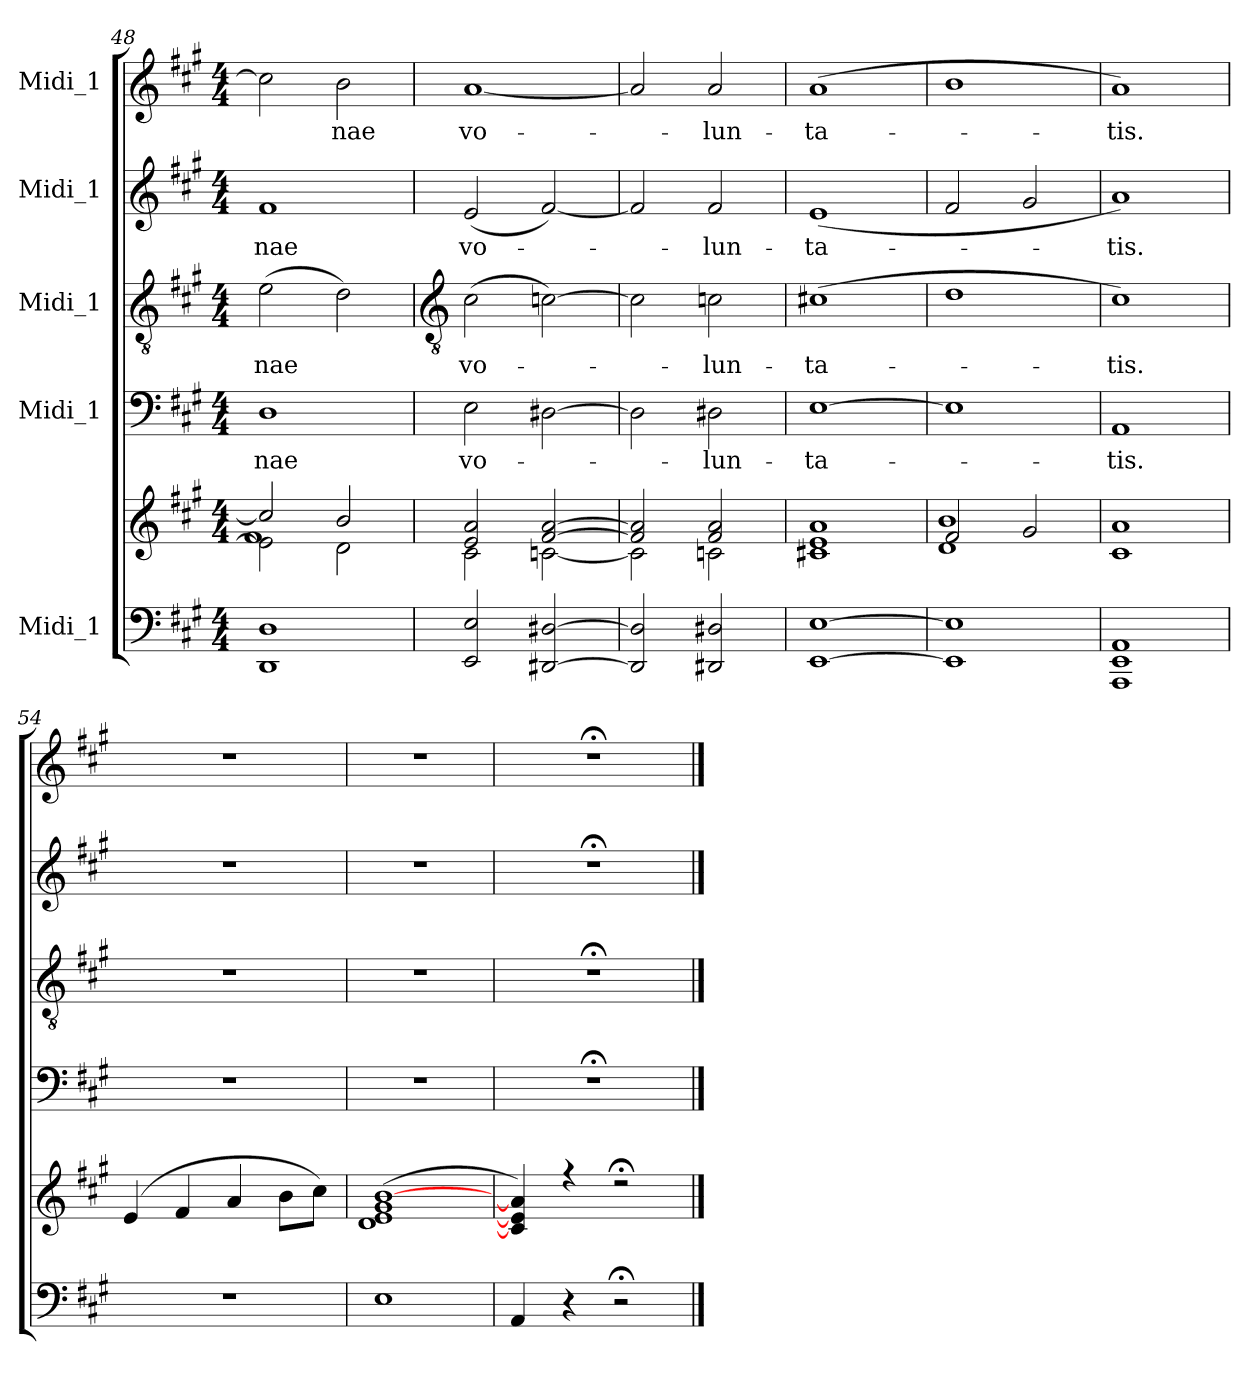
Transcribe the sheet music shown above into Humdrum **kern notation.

**kern	**kern	**kern	**text	**kern	**text	**kern	**text	**kern	**text
*part5	*part5	*part4	*part4	*part3	*part3	*part2	*part2	*part1	*part1
*staff6	*staff5	*staff4	*staff4	*staff3	*staff3	*staff2	*staff2	*staff1	*staff1
*I"Midi_1	*	*I"Midi_1	*	*I"Midi_1	*	*I"Midi_1	*	*I"Midi_1	*
*clefF4	*clefG2	*clefF4	*	*clefGv2	*	*clefG2	*	*clefG2	*
*k[f#c#g#]	*k[f#c#g#]	*k[f#c#g#]	*	*k[f#c#g#]	*	*k[f#c#g#]	*	*k[f#c#g#]	*
*A:	*A:	*A:	*	*A:	*	*A:	*	*A:	*
*M4/4	*M4/4	*M4/4	*	*M4/4	*	*M4/4	*	*M4/4	*
=48	=48	=48	=48	=48	=48	=48	=48	=48	=48
*^	*^	*	*	*	*	*	*	*	*
*	*^	*	*^	*	*	*	*	*	*	*	*
!	!	!	!	!	!	!	!LO:LY:b	!	!LO:LY:b	!	!LO:LY:b	!	!
1DD 1D	1ryy	1ryy	2cc#/]	2e\]	1f#	1D	-nae	(>2e	-nae	1f#	-nae	2cc#]	.
!	!	!	!	!	!	!	!	!	!	!	!	!	!LO:LY:b
.	.	.	2b/	2d\	.	.	.	2d)	.	.	.	2b	-nae
!!LO:LB:g=z
=49	=49	=49	=49	=49	=49	=49	=49	=49	=49	=49	=49	=49	=49
*	*	*	*	*	*	*	*	*clefGv2	*	*	*	*	*
!	!	!	!	!	!	!	!LO:LY:b	!	!LO:LY:b	!	!LO:LY:b	!	!LO:LY:b
2EE 2E	1ryy	1ryy	2e/ 2a/	2c#\	1ryy	2E	vo-	(>2c#	vo-	(<2e	vo-	[1a	vo-
[2DD#X [2D#X	.	.	[2f#/ [2a/	[2cn\	.	[2D#X	.	[2cn)	.	[2f#)	.	.	.
=50	=50	=50	=50	=50	=50	=50	=50	=50	=50	=50	=50	=50	=50
2DD#] 2D#]	1ryy	1ryy	2f#/] 2a/]	2c\]	1ryy	2D#]	.	2c]	.	2f#]	.	2a]	.
!	!	!	!	!	!	!	!LO:LY:b	!	!LO:LY:b	!	!LO:LY:b	!	!LO:LY:b
2DD# 2D#	.	.	2f#/ 2a/	2c\	.	2D#	-lun-	2c	-lun-	2f#	-lun-	2a	-lun-
=51	=51	=51	=51	=51	=51	=51	=51	=51	=51	=51	=51	=51	=51
!	!	!	!	!	!	!	!LO:LY:b	!	!LO:LY:b	!	!LO:LY:b	!	!LO:LY:b
[1EE [1E	1ryy	1ryy	1a/	1c#X\ 1e\	1ryy	[1E	-ta-	(>1c#X	-ta-	(<1e	-ta-	(<1a	-ta-
=52	=52	=52	=52	=52	=52	=52	=52	=52	=52	=52	=52	=52	=52
1EE] 1E]	1ryy	1ryy	2f#/	1d\ 1b\	1ryy	1E]	.	1d	.	2f#	.	1b	.
.	.	.	2g#/	.	.	.	.	.	.	2g#	.	.	.
=53	=53	=53	=53	=53	=53	=53	=53	=53	=53	=53	=53	=53	=53
!	!	!	!	!	!	!	!LO:LY:b	!	!LO:LY:b	!	!LO:LY:b	!	!LO:LY:b
1AAA 1EE 1AA	1ryy	1ryy	1a/	1c#\	1ryy	1AA	-tis.	1c#)	-tis.	1a)	-tis.	1a)	-tis.
=54	=54	=54	=54	=54	=54	=54	=54	=54	=54	=54	=54	=54	=54
1r	1ryy	1ryy	(>4e/	2ryy	1ryy	1r	.	1r	.	1r	.	1r	.
.	.	.	4f#/	.	.	.	.	.	.	.	.	.	.
.	.	.	4a/	2ryy	.	.	.	.	.	.	.	.	.
.	.	.	8b\L	.	.	.	.	.	.	.	.	.	.
.	.	.	8cc#\J)	.	.	.	.	.	.	.	.	.	.
=55	=55	=55	=55	=55	=55	=55	=55	=55	=55	=55	=55	=55	=55
1E	1ryy	1ryy	(>[1b/	(<1d\ 1e\ 1g#\	1ryy	1r	.	1r	.	1r	.	1r	.
=56	=56	=56	=56	=56	=56	=56	=56	=56	=56	=56	=56	=56	=56
4AA	1ryy	1ryy	4c#/] 4e/] 4a/])	2ryy)	1ryy	1r;<	.	1r;<	.	1r;<	.	1r;<	.
4r	.	.	4r	.	.	.	.	.	.	.	.	.	.
2r;<	.	.	2r;<	2ryy	.	.	.	.	.	.	.	.	.
*v	*v	*v	*	*	*	*	*	*	*	*	*	*	*
*	*v	*v	*v	*	*	*	*	*	*	*	*
==	==	==	==	==	==	==	==	==	==
*-	*-	*-	*-	*-	*-	*-	*-	*-	*-
